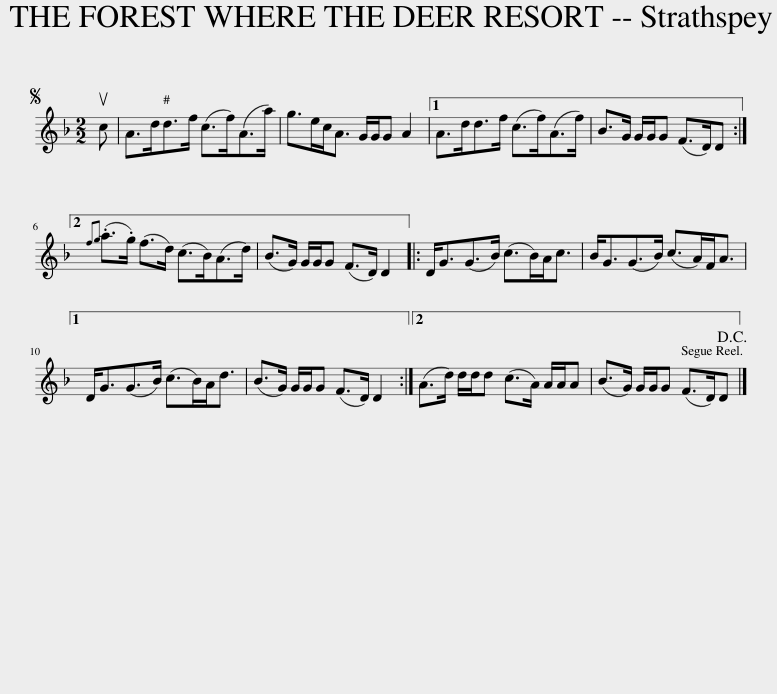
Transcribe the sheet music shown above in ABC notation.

X:1
L:1/8
M:2/2
I:linebreak $
K:Dmin
V:1 treble
V:1
S uc | A>dd>f (c>f)(A>a) | g>ec<A G/G/G A2 |1 A>dd>f (c>f)(A>f) | B>G G/G/G (F>D)D :|2$ %5
{fg} (.a>.g) (f>d) (c>B)(A>d) | (B>G) G/G/G (F>D) D2 |: D<G(G>B) (c>B)A<c | B<G(G>B) (c>A)F<A |1$ D<G(G>B) (c>B)A<d | %10
 (B>G) G/G/G (F>D) D2 :|2 (A>d) d/d/d (c>A) A/A/A | (B>G) G/G/G (F>D)D!D.C.! |] %13
